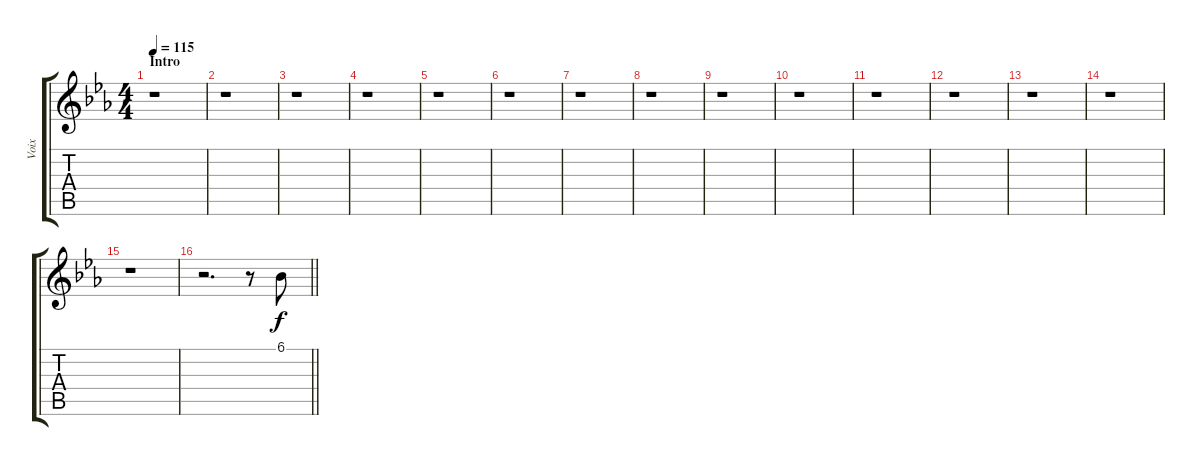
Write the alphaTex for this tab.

\track ("Voix" "Voix") {instrument flute}
\staff {score tabs}
\tuning (E4 B3 G3 D3 A2 E2) {hide}
\ts (4 4)
\section ("" "Intro")
\tempo 115
\clef g2
\ks eb
r.1{dy f instrument flute} |
r.1 |
r.1 |
r.1 |
r.1 |
r.1 |
r.1 |
r.1 |
r.1 |
r.1 |
r.1 |
r.1 |
r.1 |
r.1 |
r.1 |
\barLineRight lightlight
r.2{d} r.8 6.1.8
